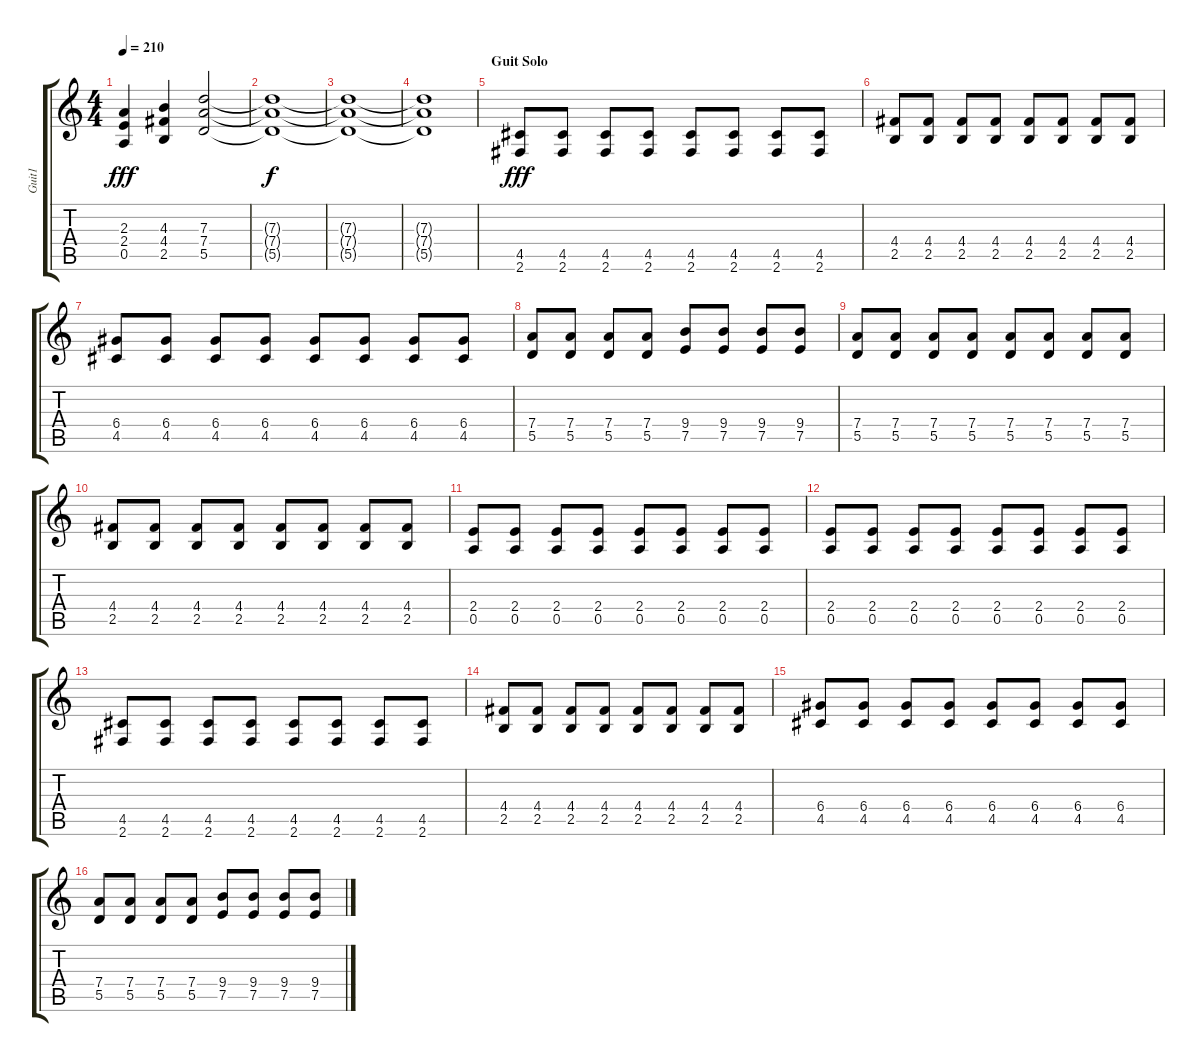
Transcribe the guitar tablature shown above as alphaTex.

\track ("Guit1" "Guit1") {instrument electricguitarclean}
\staff {score tabs}
\tuning (E4 B3 G3 D3 A2 E2) {hide}
\ts (4 4)
\tempo 210
\clef g2
\ks c
(2.3 2.4 0.5).4{dy fff} (4.3 4.4 2.5).4 (7.3 7.4 5.5).2 |
(7.3{t} 7.4{t} 5.5{t}).1{dy f} |
(7.3{t} 7.4{t} 5.5{t}).1 |
(7.3{t} 7.4{t} 5.5{t}).1 |
\section ("" "Guit Solo")
(4.5 2.6).8{dy fff} (4.5 2.6).8 (4.5 2.6).8 (4.5 2.6).8 (4.5 2.6).8 (4.5 2.6).8 (4.5 2.6).8 (4.5 2.6).8 |
(4.4 2.5).8 (4.4 2.5).8 (4.4 2.5).8 (4.4 2.5).8 (4.4 2.5).8 (4.4 2.5).8 (4.4 2.5).8 (4.4 2.5).8 |
(6.4 4.5).8 (6.4 4.5).8 (6.4 4.5).8 (6.4 4.5).8 (6.4 4.5).8 (6.4 4.5).8 (6.4 4.5).8 (6.4 4.5).8 |
(7.4 5.5).8 (7.4 5.5).8 (7.4 5.5).8 (7.4 5.5).8 (9.4 7.5).8 (9.4 7.5).8 (9.4 7.5).8 (9.4 7.5).8 |
(7.4 5.5).8 (7.4 5.5).8 (7.4 5.5).8 (7.4 5.5).8 (7.4 5.5).8 (7.4 5.5).8 (7.4 5.5).8 (7.4 5.5).8 |
(4.4 2.5).8 (4.4 2.5).8 (4.4 2.5).8 (4.4 2.5).8 (4.4 2.5).8 (4.4 2.5).8 (4.4 2.5).8 (4.4 2.5).8 |
(2.4 0.5).8 (2.4 0.5).8 (2.4 0.5).8 (2.4 0.5).8 (2.4 0.5).8 (2.4 0.5).8 (2.4 0.5).8 (2.4 0.5).8 |
(2.4 0.5).8 (2.4 0.5).8 (2.4 0.5).8 (2.4 0.5).8 (2.4 0.5).8 (2.4 0.5).8 (2.4 0.5).8 (2.4 0.5).8 |
(4.5 2.6).8 (4.5 2.6).8 (4.5 2.6).8 (4.5 2.6).8 (4.5 2.6).8 (4.5 2.6).8 (4.5 2.6).8 (4.5 2.6).8 |
(4.4 2.5).8 (4.4 2.5).8 (4.4 2.5).8 (4.4 2.5).8 (4.4 2.5).8 (4.4 2.5).8 (4.4 2.5).8 (4.4 2.5).8 |
(6.4 4.5).8 (6.4 4.5).8 (6.4 4.5).8 (6.4 4.5).8 (6.4 4.5).8 (6.4 4.5).8 (6.4 4.5).8 (6.4 4.5).8 |
(7.4 5.5).8 (7.4 5.5).8 (7.4 5.5).8 (7.4 5.5).8 (9.4 7.5).8 (9.4 7.5).8 (9.4 7.5).8 (9.4 7.5).8
